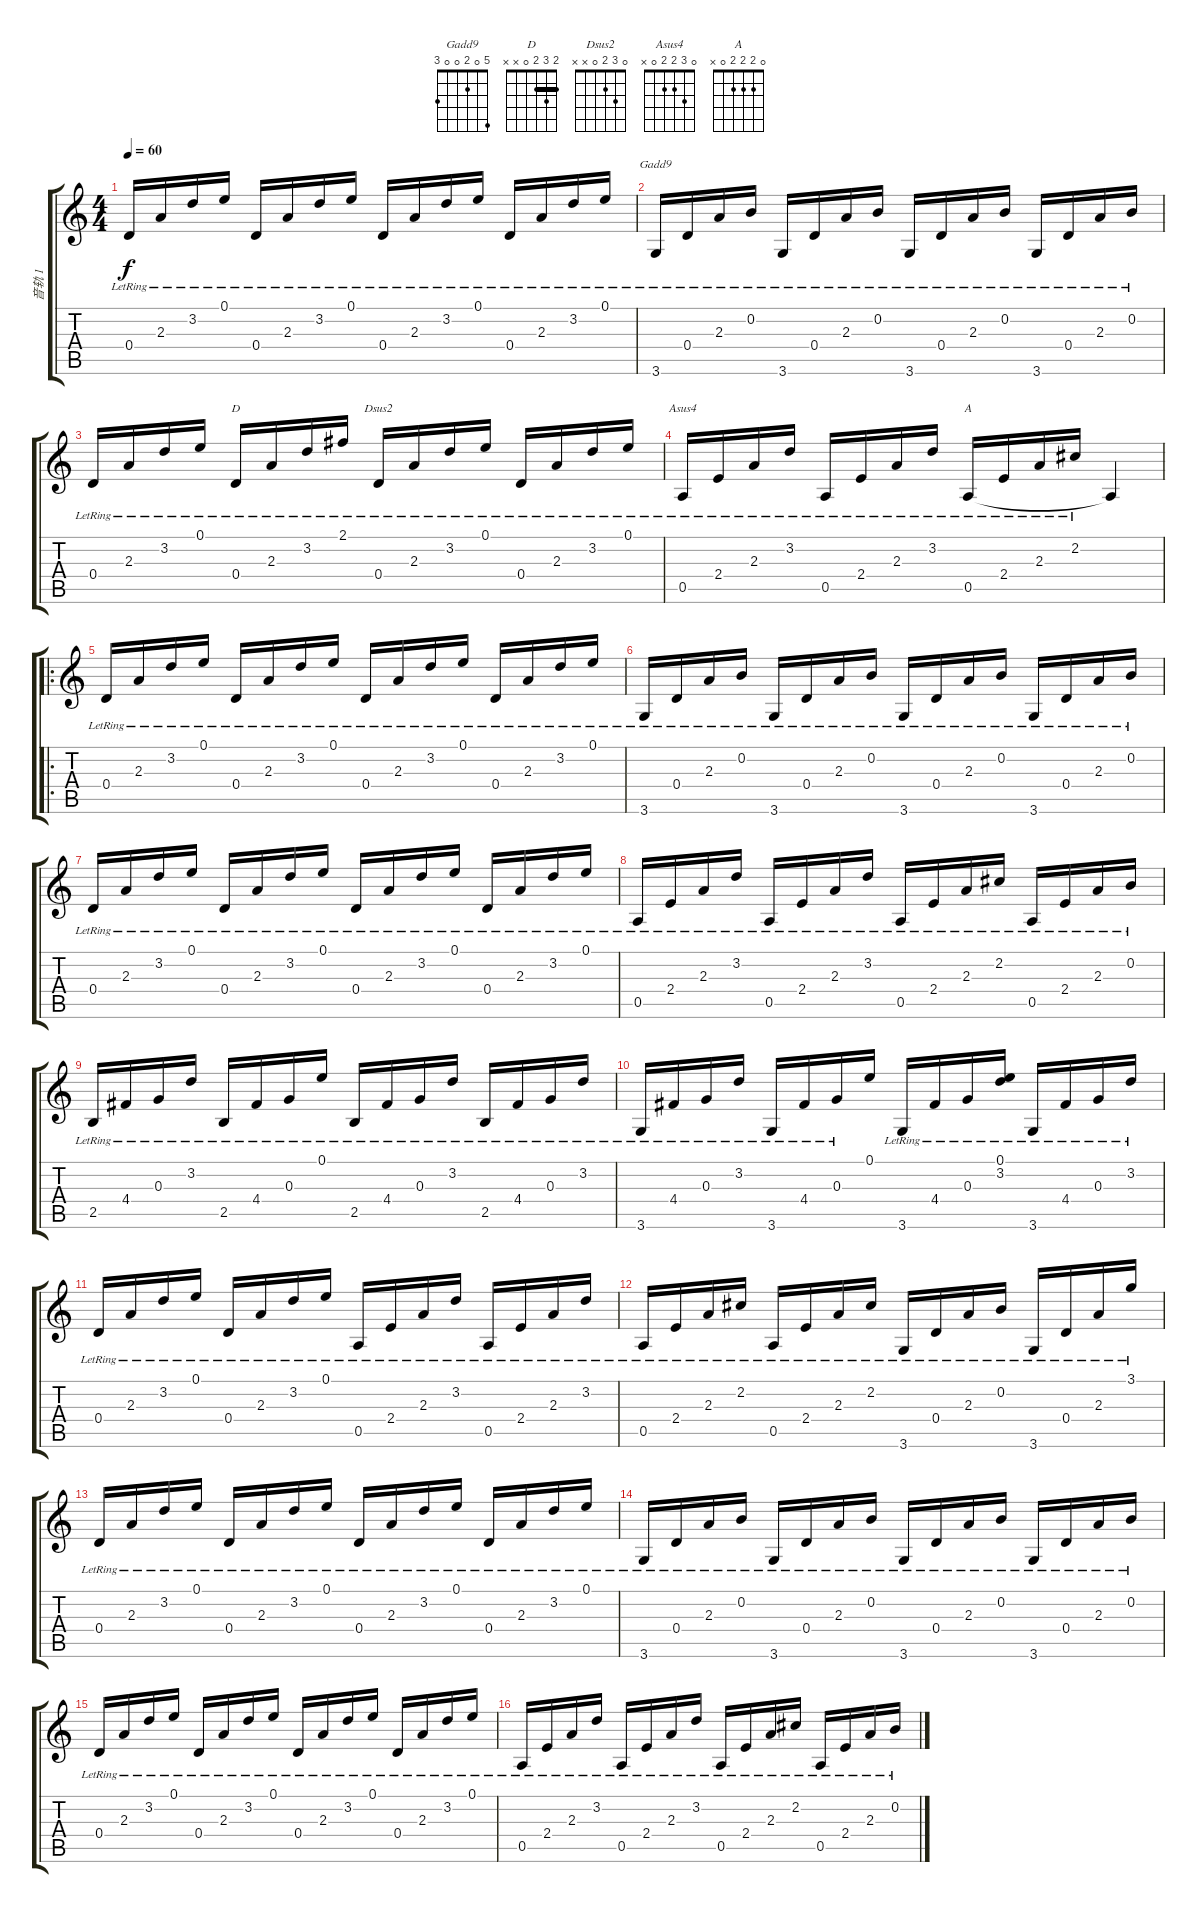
\track ("音轨 1" "音轨 1") {instrument acousticguitarnylon}
\staff {score tabs}
\tuning (E4 B3 G3 D3 A2 E2) {hide}
\chord ("Gadd9" 5 0 2 0 0 3)
\chord ("D" 2 3 2 0 x x) {barre 2}
\chord ("Dsus2" 0 3 2 0 x x)
\chord ("Asus4" 0 3 2 2 0 x)
\chord ("A" 0 2 2 2 0 x)
\ts (4 4)
\tempo 60
\clef g2
\ks c
0.4{lr}.16{dy f instrument acousticguitarnylon} 2.3{lr}.16 3.2{lr}.16 0.1{lr}.16 0.4{lr}.16 2.3{lr}.16 3.2{lr}.16 0.1{lr}.16 0.4{lr}.16 2.3{lr}.16 3.2{lr}.16 0.1{lr}.16 0.4{lr}.16 2.3{lr}.16 3.2{lr}.16 0.1{lr}.16 |
3.6{lr}.16{ch "Gadd9"} 0.4{lr}.16 2.3{lr}.16 0.2{lr}.16 3.6{lr}.16{txt ""} 0.4{lr}.16 2.3{lr}.16 0.2{lr}.16 3.6{lr}.16 0.4{lr}.16 2.3{lr}.16 0.2{lr}.16 3.6{lr}.16 0.4{lr}.16 2.3{lr}.16 0.2{lr}.16 |
0.4{lr}.16 2.3{lr}.16 3.2{lr}.16 0.1{lr}.16 0.4{lr}.16{ch "D"} 2.3{lr}.16 3.2{lr}.16 2.1{lr}.16 0.4{lr}.16{ch "Dsus2"} 2.3{lr}.16 3.2{lr}.16 0.1{lr}.16 0.4{lr}.16 2.3{lr}.16 3.2{lr}.16 0.1{lr}.16 |
0.5{lr}.16{ch "Asus4"} 2.4{lr}.16 2.3{lr}.16 3.2{lr}.16 0.5{lr}.16 2.4{lr}.16 2.3{lr}.16 3.2{lr}.16 0.5{lr}.16{ch "A"} 2.4{lr}.16 2.3{lr}.16 2.2{lr}.16 0.5{t}.4 |
\ro
0.4{lr}.16 2.3{lr}.16 3.2{lr}.16 0.1{lr}.16 0.4{lr}.16 2.3{lr}.16 3.2{lr}.16 0.1{lr}.16 0.4{lr}.16 2.3{lr}.16 3.2{lr}.16 0.1{lr}.16 0.4{lr}.16 2.3{lr}.16 3.2{lr}.16 0.1{lr}.16 |
3.6{lr}.16 0.4{lr}.16 2.3{lr}.16 0.2{lr}.16 3.6{lr}.16 0.4{lr}.16 2.3{lr}.16 0.2{lr}.16 3.6{lr}.16 0.4{lr}.16 2.3{lr}.16 0.2{lr}.16 3.6{lr}.16 0.4{lr}.16 2.3{lr}.16 0.2{lr}.16 |
0.4{lr}.16 2.3{lr}.16 3.2{lr}.16 0.1{lr}.16 0.4{lr}.16 2.3{lr}.16 3.2{lr}.16 0.1{lr}.16 0.4{lr}.16 2.3{lr}.16 3.2{lr}.16 0.1{lr}.16 0.4{lr}.16 2.3{lr}.16 3.2{lr}.16 0.1{lr}.16 |
0.5{lr}.16 2.4{lr}.16 2.3{lr}.16 3.2{lr}.16 0.5{lr}.16 2.4{lr}.16 2.3{lr}.16 3.2{lr}.16 0.5{lr}.16 2.4{lr}.16 2.3{lr}.16 2.2{lr}.16 0.5{lr}.16 2.4{lr}.16 2.3{lr}.16 0.2{lr}.16 |
2.5{lr}.16 4.4{lr}.16 0.3{lr}.16 3.2{lr}.16 2.5{lr}.16 4.4{lr}.16 0.3{lr}.16 0.1{lr}.16 2.5{lr}.16 4.4{lr}.16 0.3{lr}.16 3.2{lr}.16 2.5{lr}.16 4.4{lr}.16 0.3{lr}.16 3.2{lr}.16 |
3.6{lr}.16 4.4{lr}.16 0.3{lr}.16 3.2{lr}.16 3.6{lr}.16 4.4{lr}.16 0.3{lr}.16 0.1.16 3.6{lr}.16 4.4{lr}.16 0.3{lr}.16 (0.1 3.2{lr}).16 3.6{lr}.16 4.4{lr}.16 0.3{lr}.16 3.2{lr}.16 |
0.4{lr}.16 2.3{lr}.16 3.2{lr}.16 0.1{lr}.16 0.4{lr}.16 2.3{lr}.16 3.2{lr}.16 0.1{lr}.16 0.5{lr}.16 2.4{lr}.16 2.3{lr}.16 3.2{lr}.16 0.5{lr}.16 2.4{lr}.16 2.3{lr}.16 3.2{lr}.16 |
0.5{lr}.16 2.4{lr}.16 2.3{lr}.16 2.2{lr}.16 0.5{lr}.16 2.4{lr}.16 2.3{lr}.16 2.2{lr}.16 3.6{lr}.16 0.4{lr}.16 2.3{lr}.16 0.2{lr}.16 3.6{lr}.16 0.4{lr}.16 2.3{lr}.16 3.1{lr}.16 |
0.4{lr}.16 2.3{lr}.16 3.2{lr}.16 0.1{lr}.16 0.4{lr}.16 2.3{lr}.16 3.2{lr}.16 0.1{lr}.16 0.4{lr}.16 2.3{lr}.16 3.2{lr}.16 0.1{lr}.16 0.4{lr}.16 2.3{lr}.16 3.2{lr}.16 0.1{lr}.16 |
3.6{lr}.16 0.4{lr}.16 2.3{lr}.16 0.2{lr}.16 3.6{lr}.16 0.4{lr}.16 2.3{lr}.16 0.2{lr}.16 3.6{lr}.16 0.4{lr}.16 2.3{lr}.16 0.2{lr}.16 3.6{lr}.16 0.4{lr}.16 2.3{lr}.16{txt ""} 0.2{lr}.16 |
0.4{lr}.16 2.3{lr}.16 3.2{lr}.16 0.1{lr}.16 0.4{lr}.16 2.3{lr}.16 3.2{lr}.16 0.1{lr}.16 0.4{lr}.16 2.3{lr}.16 3.2{lr}.16 0.1{lr}.16 0.4{lr}.16 2.3{lr}.16 3.2{lr}.16 0.1{lr}.16 |
0.5{lr}.16 2.4{lr}.16 2.3{lr}.16 3.2{lr}.16 0.5{lr}.16 2.4{lr}.16 2.3{lr}.16 3.2{lr}.16 0.5{lr}.16 2.4{lr}.16 2.3{lr}.16 2.2{lr}.16 0.5{lr}.16 2.4{lr}.16 2.3{lr}.16 0.2{lr}.16
